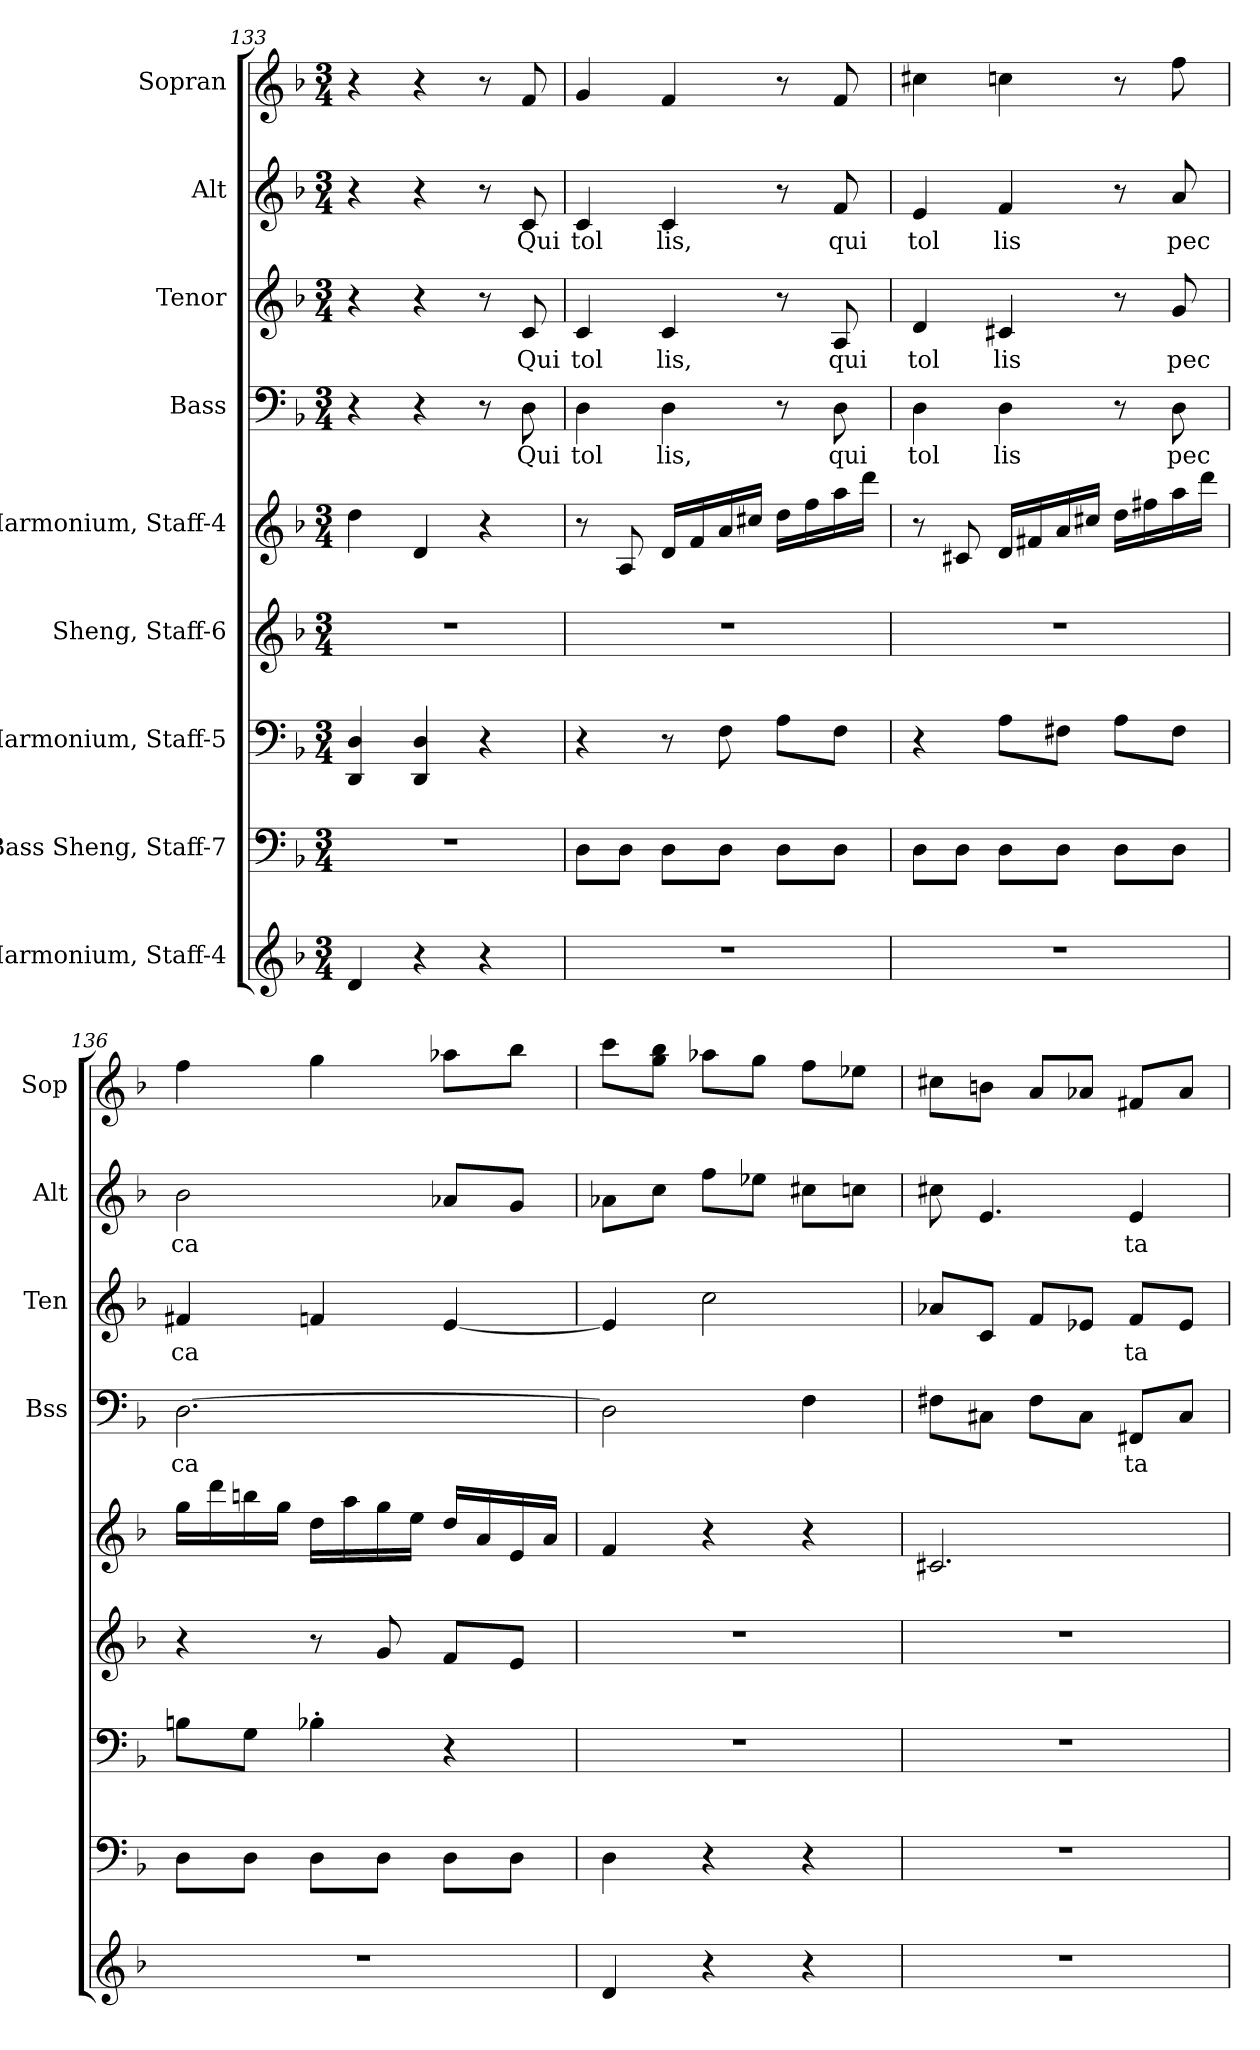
**kern	**kern	**kern	**kern	**kern	**kern	**text	**kern	**text	**kern	**text	**kern
*part9	*part8	*part7	*part6	*part5	*part4	*part4	*part3	*part3	*part2	*part2	*part1
*staff9	*staff8	*staff7	*staff6	*staff5	*staff4	*staff4	*staff3	*staff3	*staff2	*staff2	*staff1
*I"Harmonium, Staff-4	*I"Bass Sheng, Staff-7	*I"Harmonium, Staff-5	*I"Sheng, Staff-6	*I"Harmonium, Staff-4	*I"Bass	*	*I"Tenor	*	*I"Alt	*	*I"Sopran
*	*	*	*	*	*I'Bss	*	*I'Ten	*	*I'Alt	*	*I'Sop
*clefG2	*clefF4	*clefF4	*clefG2	*clefG2	*clefF4	*	*clefG2	*	*clefG2	*	*clefG2
*	*	*	*	*	*	*	*ITrd4c7	*	*ITrd2c3	*	*ITrd2c3
*k[b-]	*k[b-]	*k[b-]	*k[b-]	*k[b-]	*k[b-]	*	*k[b-e-]	*	*k[f#c#]	*	*k[f#c#]
*M3/4	*M3/4	*M3/4	*M3/4	*M3/4	*M3/4	*	*M3/4	*	*M3/4	*	*M3/4
=133	=133	=133	=133	=133	=133	=133	=133	=133	=133	=133	=133
4d/	2.r	4DD/ 4D/	2.r	4dd\	4r	.	4r	.	4r	.	4r
4r	.	4DD/ 4D/	.	4d/	4r	.	4r	.	4r	.	4r
4r	.	4r	.	4r	8r	.	8r	.	8r	.	8r
.	.	.	.	.	8D\	Qui	8F/	Qui	8A/	Qui	8d/
=134	=134	=134	=134	=134	=134	=134	=134	=134	=134	=134	=134
2.r	8D\L	4r	2.r	8r	4D\	tol	4F/	tol	4A/	tol	4e/
.	8D\J	.	.	8A/	.	.	.	.	.	.	.
.	8D\L	8r	.	16d/LL	4D\	lis,	4F/	lis,	4A/	lis,	4d/
.	.	.	.	16f/	.	.	.	.	.	.	.
.	8D\J	8F\	.	16a/	.	.	.	.	.	.	.
.	.	.	.	16cc#X/JJ	.	.	.	.	.	.	.
.	8D\L	8A\L	.	16dd\LL	8r	.	8r	.	8r	.	8r
.	.	.	.	16ff\	.	.	.	.	.	.	.
.	8D\J	8F\J	.	16aa\	8D\	qui	8D/	qui	8d/	qui	8d/
.	.	.	.	16ddd\JJ	.	.	.	.	.	.	.
=135	=135	=135	=135	=135	=135	=135	=135	=135	=135	=135	=135
2.r	8D\L	4r	2.r	8r	4D\	tol	4G/	tol	4c#/	tol	4a#X\
.	8D\J	.	.	8c#X/	.	.	.	.	.	.	.
.	8D\L	8A\L	.	16d/LL	4D\	lis	4F#X/	lis	4d/	lis	4an\
.	.	.	.	16f#X/	.	.	.	.	.	.	.
.	8D\J	8F#X\J	.	16a/	.	.	.	.	.	.	.
.	.	.	.	16cc#X/JJ	.	.	.	.	.	.	.
.	8D\L	8A\L	.	16dd\LL	8r	.	8r	.	8r	.	8r
.	.	.	.	16ff#X\	.	.	.	.	.	.	.
.	8D\J	8F#\J	.	16aa\	8D\	pec	8c/	pec	8f#/	pec	8dd\
.	.	.	.	16ddd\JJ	.	.	.	.	.	.	.
!!LO:PB:g=z
=136	=136	=136	=136	=136	=136	=136	=136	=136	=136	=136	=136
2.r	8D\L	8Bn\L	4r	16gg\LL	[2.D\	ca	4Bn/	ca	2g\	ca	4dd\
.	.	.	.	16ddd\	.	.	.	.	.	.	.
.	8D\J	8G\J	.	16bbn\	.	.	.	.	.	.	.
.	.	.	.	16gg\JJ	.	.	.	.	.	.	.
.	8D\L	4B-X'\	8r	16dd\LL	.	.	4B-X/	.	.	.	4ee\
.	.	.	.	16aa\	.	.	.	.	.	.	.
.	8D\J	.	8g/	16gg\	.	.	.	.	.	.	.
.	.	.	.	16ee\JJ	.	.	.	.	.	.	.
.	8D\L	4r	8f/L	16dd/LL	.	.	[4A/	.	8fn/L	.	8ffn\L
.	.	.	.	16a/	.	.	.	.	.	.	.
.	8D\J	.	8e/J	16e/	.	.	.	.	8e/J	.	8gg\J
.	.	.	.	16a/JJ	.	.	.	.	.	.	.
=137	=137	=137	=137	=137	=137	=137	=137	=137	=137	=137	=137
4d/	4D\	2.r	2.r	4f/	2D\]	.	4A/]	.	8fn\L	.	8aa\L
.	.	.	.	.	.	.	.	.	8a\J	.	8ee\ 8gg\J
4r	4r	.	.	4r	.	.	2f\	.	8dd\L	.	8ffn\L
.	.	.	.	.	.	.	.	.	8ccn\J	.	8ee\J
4r	4r	.	.	4r	4F\	.	.	.	8a#X\L	.	8dd\L
.	.	.	.	.	.	.	.	.	8an\J	.	8ccn\J
=138	=138	=138	=138	=138	=138	=138	=138	=138	=138	=138	=138
2.r	2.r	2.r	2.r	2.c#X/	8F#X\L	.	8d-X/L	.	8a#X\	.	8a#X\L
.	.	.	.	.	8C#X\J	.	8F/J	.	4.c#/	.	8g#X\J
.	.	.	.	.	8F#\L	.	8B-/L	.	.	.	8f#/L
.	.	.	.	.	8C#\J	.	8A-X/J	.	.	.	8fn/J
.	.	.	.	.	8FF#X/L	ta	8B-/L	ta	4c#/	ta	8d#X/L
.	.	.	.	.	8C#/J	.	8A-/J	.	.	.	8f/J
=	=	=	=	=	=	=	=	=	=	=	=
*-	*-	*-	*-	*-	*-	*-	*-	*-	*-	*-	*-
